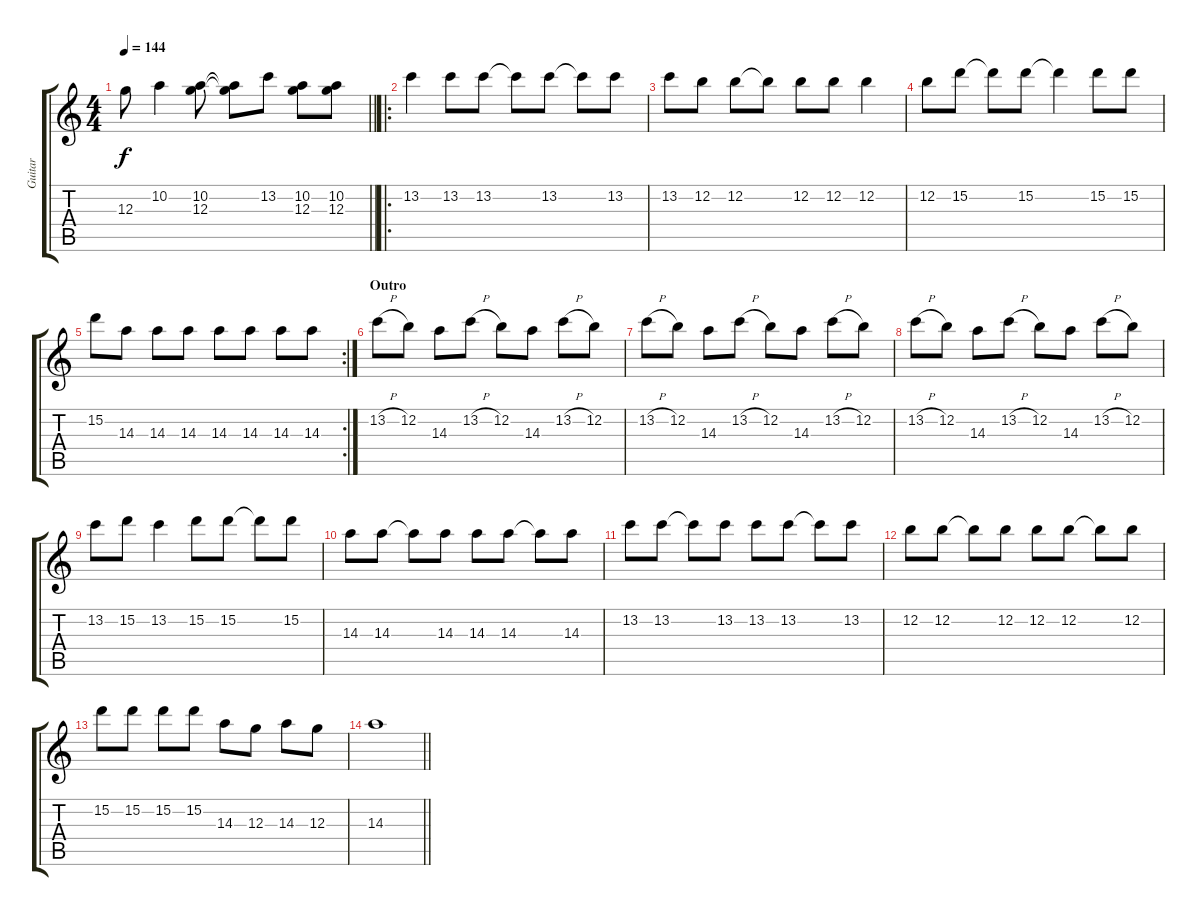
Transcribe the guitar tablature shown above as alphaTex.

\track ("Guitar" "Guitar") {instrument overdrivenguitar}
\staff {score tabs}
\tuning (E4 B3 G3 D3 A2 E2) {hide}
\ts (4 4)
\tempo 144
\clef g2
\barLineRight lightlight
\ks c
12.3.8{dy f} 10.2.4 (10.2 12.3).8 (10.2{t} 12.3{t}).8 13.2.8 (10.2 12.3).8 (10.2 12.3).8 |
\ro
13.2.4 13.2.8 13.2.8 13.2{t}.8 13.2.8 13.2{t}.8 13.2.8 |
13.2.8 12.2.8 12.2.8 12.2{t}.8 12.2.8 12.2.8 12.2.4 |
12.2.8 15.2.8 15.2{t}.8 15.2.8 15.2{t}.4 15.2.8 15.2.8 |
\rc 2
15.2.8 14.3.8 14.3.8 14.3.8 14.3.8 14.3.8 14.3.8 14.3.8 |
\section ("" "Outro")
13.2{h}.8 12.2.8 14.3.8 13.2{h}.8 12.2.8 14.3.8 13.2{h}.8 12.2.8 |
13.2{h}.8 12.2.8 14.3.8 13.2{h}.8 12.2.8 14.3.8 13.2{h}.8 12.2.8 |
13.2{h}.8 12.2.8 14.3.8 13.2{h}.8 12.2.8 14.3.8 13.2{h}.8 12.2.8 |
13.2.8 15.2.8 13.2.4 15.2.8 15.2.8 15.2{t}.8 15.2.8 |
14.3.8 14.3.8 14.3{t}.8 14.3.8 14.3.8 14.3.8 14.3{t}.8 14.3.8 |
13.2.8 13.2.8 13.2{t}.8 13.2.8 13.2.8 13.2.8 13.2{t}.8 13.2.8 |
12.2.8 12.2.8 12.2{t}.8 12.2.8 12.2.8 12.2.8 12.2{t}.8 12.2.8 |
15.2.8 15.2.8 15.2.8 15.2.8 14.3.8 12.3.8 14.3.8 12.3.8 |
\barLineRight lightlight
14.3.1
